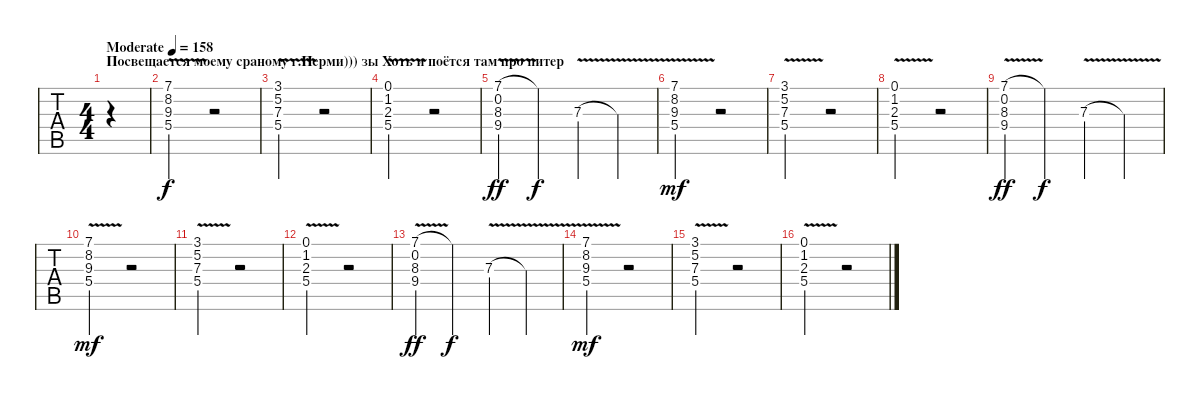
\track ("   " "   ") {instrument pad5bowed}
\staff {tabs}
\tuning (D4 A3 F3 C3 G2 D2) {hide}
\ts (4 4)
\section ("" "Посвещается моему сраному г.Перми))) зы Хоть и поётся там про питер")
\tempo (158 "Moderate")
\clef g2
\ks c
|
(7.1 8.2{v} 9.3{v} 5.4{v}).2 r.2 |
(3.1 5.2{v} 7.3{v} 5.4{v}).2 r.2 |
(0.1 1.2{v} 2.3{v} 5.4).2 r.2 |
(7.1 0.2 8.3{v} 9.4).4{dy ff} 7.1{t}.4{dy f} 7.3{v}.4 7.3{t}.4 |
(7.1 8.2{v} 9.3{v} 5.4{v}).2{dy mf} r.2 |
(3.1 5.2{v} 7.3{v} 5.4{v}).2 r.2 |
(0.1 1.2{v} 2.3{v} 5.4).2 r.2 |
(7.1 0.2 8.3{v} 9.4).4{dy ff} 7.1{t}.4{dy f} 7.3{v}.4 7.3{t}.4 |
(7.1 8.2{v} 9.3{v} 5.4{v}).2{dy mf} r.2 |
(3.1 5.2{v} 7.3{v} 5.4{v}).2 r.2 |
(0.1 1.2{v} 2.3{v} 5.4).2 r.2 |
(7.1 0.2 8.3{v} 9.4).4{dy ff} 7.1{t}.4{dy f} 7.3{v}.4 7.3{t}.4 |
(7.1 8.2{v} 9.3{v} 5.4{v}).2{dy mf} r.2 |
(3.1 5.2{v} 7.3{v} 5.4{v}).2 r.2 |
(0.1 1.2{v} 2.3{v} 5.4).2 r.2
